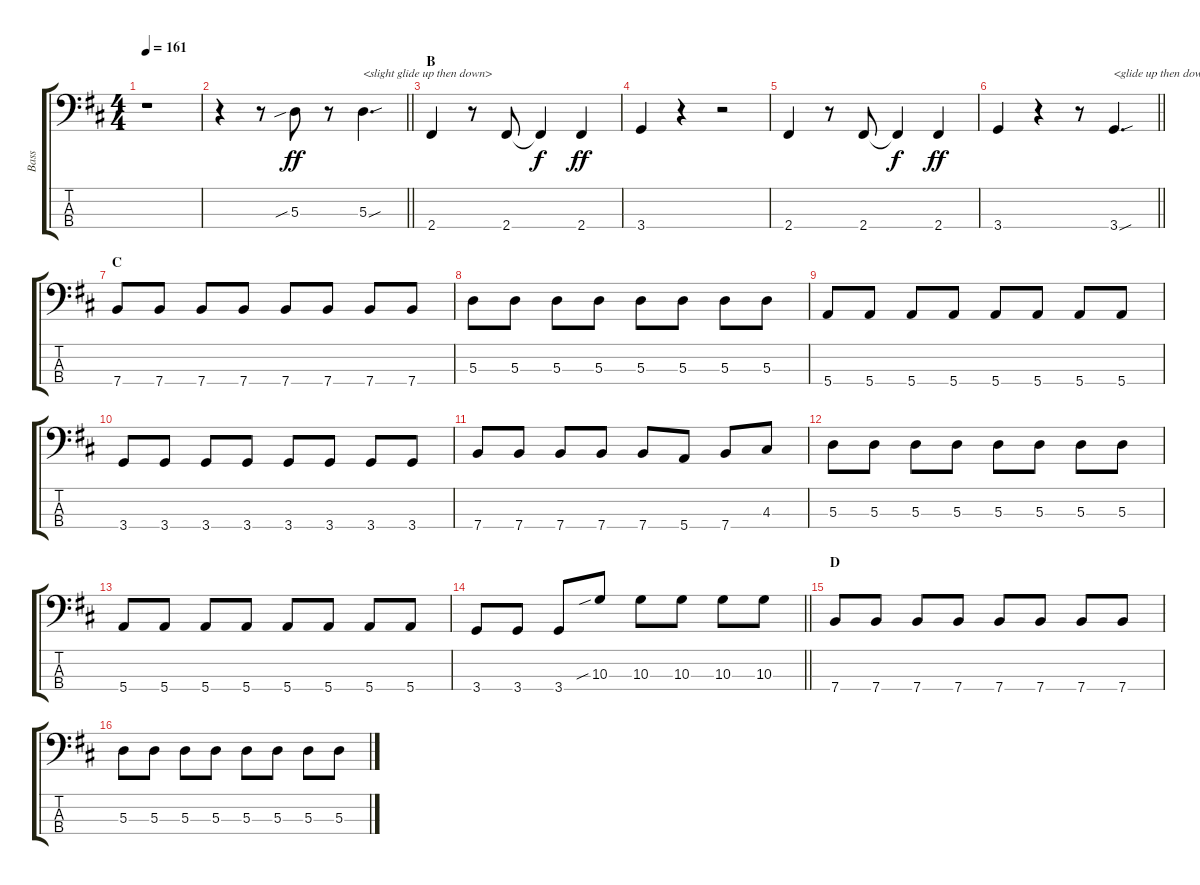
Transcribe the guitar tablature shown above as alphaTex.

\track ("Bass" "Bass") {instrument electricbasspick}
\staff {score tabs}
\tuning (G2 D2 A1 E1) {hide}
\ts (4 4)
\tempo 161
\clef f4
\ks d
r.1{dy ff} |
\barLineRight lightlight
r.4 r.8 5.3{sib}.8 r.8 5.3{sou}.4{d txt "<slight glide up then down>"} |
\section ("" "B")
2.4.4 r.8 2.4.8 2.4{t}.4{dy f} 2.4.4{dy ff} |
3.4.4 r.4 r.2 |
2.4.4 r.8 2.4.8 2.4{t}.4{dy f} 2.4.4{dy ff} |
\barLineRight lightlight
3.4.4 r.4 r.8 3.4{sou}.4{d txt "<glide up then down>"} |
\section ("" "C")
7.4.8 7.4.8 7.4.8 7.4.8 7.4.8 7.4.8 7.4.8 7.4.8 |
5.3.8 5.3.8 5.3.8 5.3.8 5.3.8 5.3.8 5.3.8 5.3.8 |
5.4.8 5.4.8 5.4.8 5.4.8 5.4.8 5.4.8 5.4.8 5.4.8 |
3.4.8 3.4.8 3.4.8 3.4.8 3.4.8 3.4.8 3.4.8 3.4.8 |
7.4.8 7.4.8 7.4.8 7.4.8 7.4.8 5.4.8 7.4.8 4.3.8 |
5.3.8 5.3.8 5.3.8 5.3.8 5.3.8 5.3.8 5.3.8 5.3.8 |
5.4.8 5.4.8 5.4.8 5.4.8 5.4.8 5.4.8 5.4.8 5.4.8 |
\barLineRight lightlight
3.4.8 3.4.8 3.4.8 10.3{sib}.8 10.3.8 10.3.8 10.3.8 10.3.8 |
\section ("" "D")
7.4.8 7.4.8 7.4.8 7.4.8 7.4.8 7.4.8 7.4.8 7.4.8 |
5.3.8 5.3.8 5.3.8 5.3.8 5.3.8 5.3.8 5.3.8 5.3.8
